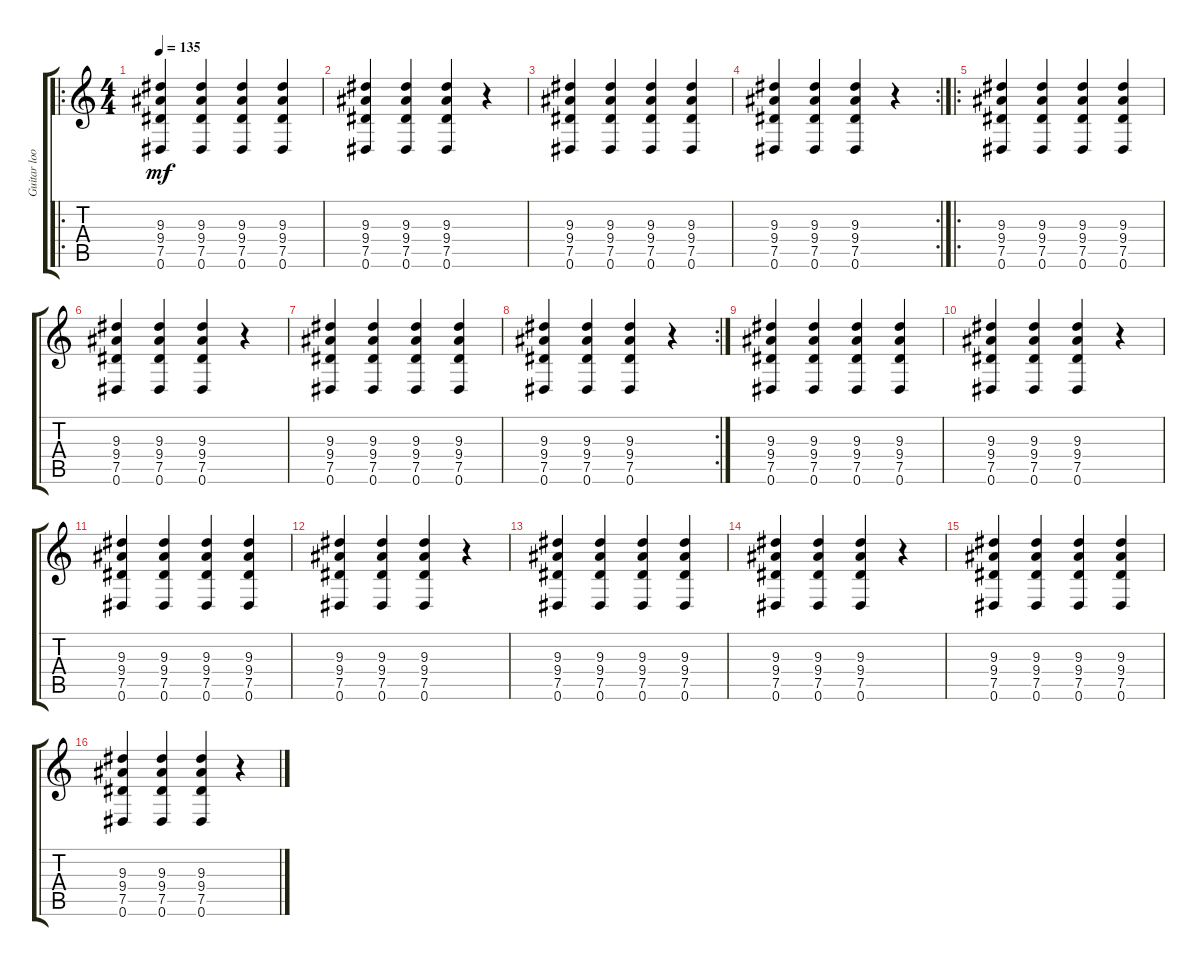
\track ("Guitar loop 1" "Guitar loo") {instrument overdrivenguitar}
\staff {score tabs}
\tuning (Eb4 Bb3 Gb3 Db3 Ab2 Eb2) {hide}
\ro
\ts (4 4)
\tempo 135
\clef g2
\ks c
(9.3 9.4 7.5 0.6).4{dy mf instrument overdrivenguitar} (9.3 9.4 7.5 0.6).4 (9.3 9.4 7.5 0.6).4 (9.3 9.4 7.5 0.6).4 |
(9.3 9.4 7.5 0.6).4 (9.3 9.4 7.5 0.6).4 (9.3 9.4 7.5 0.6).4 r.4 |
(9.3 9.4 7.5 0.6).4 (9.3 9.4 7.5 0.6).4 (9.3 9.4 7.5 0.6).4 (9.3 9.4 7.5 0.6).4 |
\rc 2
(9.3 9.4 7.5 0.6).4 (9.3 9.4 7.5 0.6).4 (9.3 9.4 7.5 0.6).4 r.4 |
\ro
(9.3 9.4 7.5 0.6).4 (9.3 9.4 7.5 0.6).4 (9.3 9.4 7.5 0.6).4 (9.3 9.4 7.5 0.6).4 |
(9.3 9.4 7.5 0.6).4 (9.3 9.4 7.5 0.6).4 (9.3 9.4 7.5 0.6).4 r.4 |
(9.3 9.4 7.5 0.6).4 (9.3 9.4 7.5 0.6).4 (9.3 9.4 7.5 0.6).4 (9.3 9.4 7.5 0.6).4 |
\rc 2
(9.3 9.4 7.5 0.6).4 (9.3 9.4 7.5 0.6).4 (9.3 9.4 7.5 0.6).4 r.4 |
(9.3 9.4 7.5 0.6).4 (9.3 9.4 7.5 0.6).4 (9.3 9.4 7.5 0.6).4 (9.3 9.4 7.5 0.6).4 |
(9.3 9.4 7.5 0.6).4 (9.3 9.4 7.5 0.6).4 (9.3 9.4 7.5 0.6).4 r.4 |
(9.3 9.4 7.5 0.6).4 (9.3 9.4 7.5 0.6).4 (9.3 9.4 7.5 0.6).4 (9.3 9.4 7.5 0.6).4 |
(9.3 9.4 7.5 0.6).4 (9.3 9.4 7.5 0.6).4 (9.3 9.4 7.5 0.6).4 r.4 |
(9.3 9.4 7.5 0.6).4 (9.3 9.4 7.5 0.6).4 (9.3 9.4 7.5 0.6).4 (9.3 9.4 7.5 0.6).4 |
(9.3 9.4 7.5 0.6).4 (9.3 9.4 7.5 0.6).4 (9.3 9.4 7.5 0.6).4 r.4 |
(9.3 9.4 7.5 0.6).4 (9.3 9.4 7.5 0.6).4 (9.3 9.4 7.5 0.6).4 (9.3 9.4 7.5 0.6).4 |
(9.3 9.4 7.5 0.6).4 (9.3 9.4 7.5 0.6).4 (9.3 9.4 7.5 0.6).4 r.4
